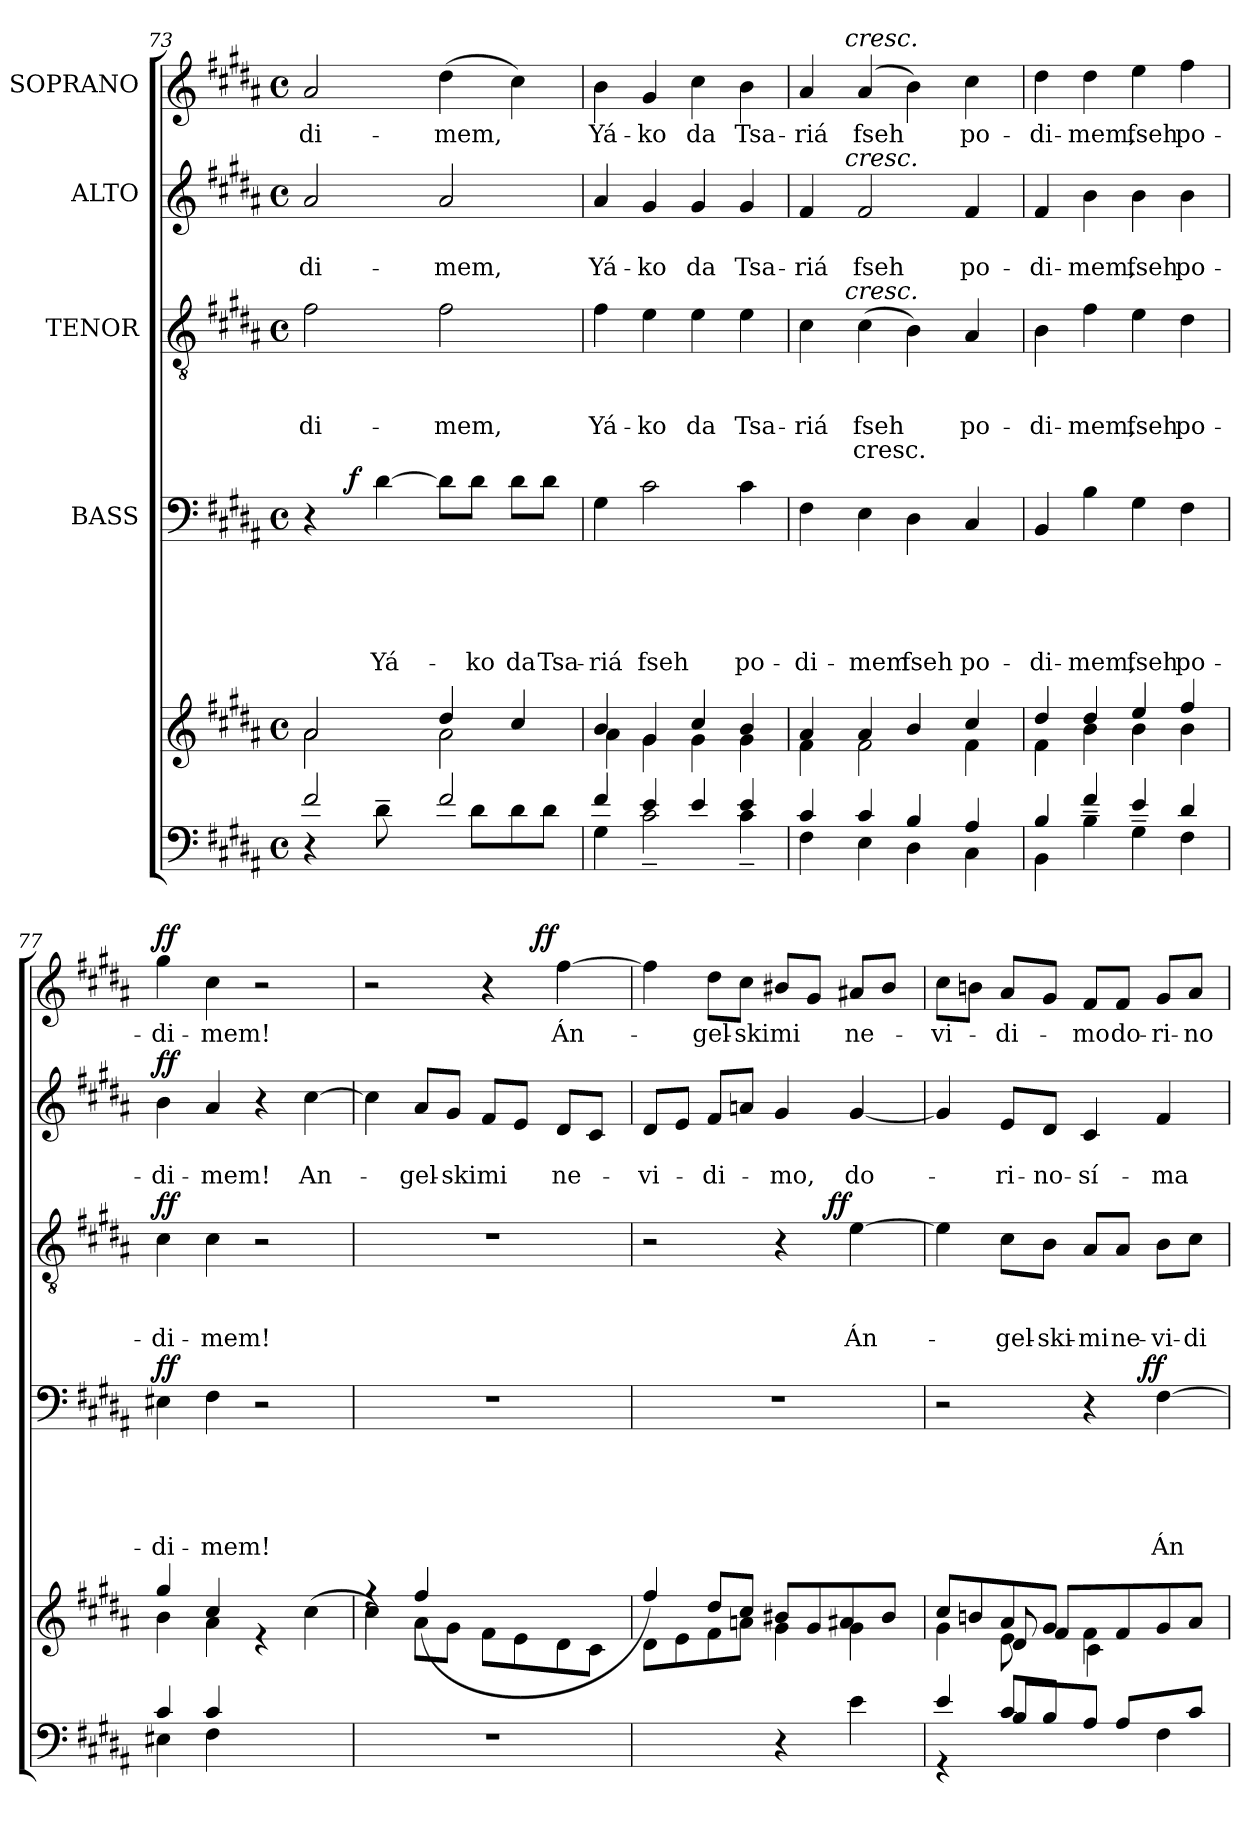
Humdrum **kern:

**kern	**kern	**kern	**text	**text	**text	**text	**text	**dynam	**kern	**text	**text	**text	**text	**dynam	**kern	**text	**text	**dynam	**kern	**text	**dynam
*part5	*part5	*part4	*part4	*part4	*part4	*part4	*part4	*part4	*part3	*part3	*part3	*part3	*part3	*part3	*part2	*part2	*part2	*part2	*part1	*part1	*part1
*staff6	*staff5	*staff4	*staff4	*staff4	*staff4	*staff4	*staff4	*staff4	*staff3	*staff3	*staff3	*staff3	*staff3	*staff3	*staff2	*staff2	*staff2	*staff2	*staff1	*staff1	*staff1
*	*	*I"BASS	*	*	*	*	*	*	*I"TENOR	*	*	*	*	*	*I"ALTO	*	*	*	*I"SOPRANO	*	*
*clefF4	*clefG2	*clefF4	*	*	*	*	*	*	*clefGv2	*	*	*	*	*	*clefG2	*	*	*	*clefG2	*	*
*k[f#c#g#d#a#]	*k[f#c#g#d#a#]	*k[f#c#g#d#a#]	*	*	*	*	*	*	*k[f#c#g#d#a#]	*	*	*	*	*	*k[f#c#g#d#a#]	*	*	*	*k[f#c#g#d#a#]	*	*
*B:	*B:	*B:	*	*	*	*	*	*	*B:	*	*	*	*	*	*B:	*	*	*	*B:	*	*
*M4/4	*M4/4	*M4/4	*	*	*	*	*	*	*M4/4	*	*	*	*	*	*M4/4	*	*	*	*M4/4	*	*
*met(c)	*met(c)	*met(c)	*	*	*	*	*	*	*met(c)	*	*	*	*	*	*met(c)	*	*	*	*met(c)	*	*
=73	=73	=73	=73	=73	=73	=73	=73	=73	=73	=73	=73	=73	=73	=73	=73	=73	=73	=73	=73	=73	=73
*^	*^	*	*	*	*	*	*	*	*	*	*	*	*	*	*	*	*	*	*	*	*
*	*^	*	*	*	*	*	*	*	*	*	*	*	*	*	*	*	*	*	*	*	*	*	*
!	!	!	!	!	!	!	!	!	!	!	!	!	!	!	!LO:LY:b	!	!	!	!	!LO:LY:b	!	!	!LO:LY:b	!
*	*	*	*	*	*^	*	*	*	*	*	*	*	*	*	*	*	*	*	*	*	*	*	*	*
2f#/	4rC	4ryy	2a#\	2a#/	4r	8ryy	.	.	.	.	.	.	2f#\	.	.	-di-	.	.	2a#/	.	-di-	.	2a#/	-di-	.
.	.	.	.	.	.	32ryy	.	.	.	.	.	.	.	.	.	.	.	.	.	.	.	.	.	.	.
!	!	!	!	!	!	!	!	!	!	!	!	!LO:DY:a	!	!	!	!	!	!	!	!	!	!	!	!	!
.	.	.	.	.	.	2ryy	.	.	.	.	.	f	.	.	.	.	.	.	.	.	.	.	.	.	.
!	!	!	!	!	!	!	!	!	!	!	!LO:LY:b	!	!	!	!	!	!	!	!	!	!	!	!	!	!
.	4d#\	8d#~>\	.	.	[>4d#\	.	.	.	.	.	Yá-	.	.	.	.	.	.	.	.	.	.	.	.	.	.
.	.	4ryy	.	.	.	.	.	.	.	.	.	.	.	.	.	.	.	.	.	.	.	.	.	.	.
!	!	!	!	!	!	!	!	!	!	!	!	!	!	!	!	!LO:LY:b	!	!	!	!	!LO:LY:b	!	!	!LO:LY:b	!
2ryy	2f#/	.	4dd#/	2a#\	8d#\L]	.	.	.	.	.	.	.	2f#\	.	.	-mem,	.	.	2a#/	.	-mem,	.	(>4dd#\	-mem,	.
!	!	!	!	!	!	!	!	!	!	!	!LO:LY:b	!	!	!	!	!	!	!	!	!	!	!	!	!	!
.	.	8d#\L	.	.	8d#\J	.	.	.	.	.	-ko	.	.	.	.	.	.	.	.	.	.	.	.	.	.
.	.	.	.	.	.	4ryy	.	.	.	.	.	.	.	.	.	.	.	.	.	.	.	.	.	.	.
!	!	!	!	!	!	!	!	!	!	!	!LO:LY:b	!	!	!	!	!	!	!	!	!	!	!	!	!	!
.	.	8d#\	4cc#/	.	8d#\L	.	.	.	.	.	da	.	.	.	.	.	.	.	.	.	.	.	4cc#\)	.	.
!	!	!	!	!	!	!	!	!	!	!	!LO:LY:b	!	!	!	!	!	!	!	!	!	!	!	!	!	!
.	.	8d#\J	.	.	8d#\J	.	.	.	.	.	Tsa-	.	.	.	.	.	.	.	.	.	.	.	.	.	.
.	.	.	.	.	.	16.ryy	.	.	.	.	.	.	.	.	.	.	.	.	.	.	.	.	.	.	.
=74	=74	=74	=74	=74	=74	=74	=74	=74	=74	=74	=74	=74	=74	=74	=74	=74	=74	=74	=74	=74	=74	=74	=74	=74	=74
!	!	!	!	!	!	!	!	!	!	!	!LO:LY:b	!	!	!	!	!LO:LY:b	!	!	!	!	!LO:LY:b	!	!	!LO:LY:b	!
*	*v	*v	*	*	*v	*v	*	*	*	*	*	*	*	*	*	*	*	*	*	*	*	*	*	*	*
4f#/	4G#\	4b/	4a#\	4G#\	.	.	.	.	-riá	.	4f#\	.	.	Yá-	.	.	4a#/	.	Yá-	.	4b\	Yá-	.
!	!	!	!	!	!	!	!	!	!LO:LY:b	!	!	!	!	!LO:LY:b	!	!	!	!	!LO:LY:b	!	!	!LO:LY:b	!
4e/	2c#~<\	4g#/	4g#\	2c#\	.	.	.	.	fseh	.	4e\	.	.	-ko	.	.	4g#/	.	-ko	.	4g#/	-ko	.
!	!	!	!	!	!	!	!	!	!	!	!	!	!	!LO:LY:b	!	!	!	!	!LO:LY:b	!	!	!LO:LY:b	!
4e/	.	4cc#/	4g#\	.	.	.	.	.	.	.	4e\	.	.	da	.	.	4g#/	.	da	.	4cc#\	da	.
!	!	!	!	!	!	!	!	!	!LO:LY:b	!	!	!	!	!LO:LY:b	!	!	!	!	!LO:LY:b	!	!	!LO:LY:b	!
4e/	4c#~<\	4g#\	4b/	4c#\	.	.	.	.	po-	.	4e\	.	.	Tsa-	.	.	4g#/	.	Tsa-	.	4b\	Tsa-	.
=75	=75	=75	=75	=75	=75	=75	=75	=75	=75	=75	=75	=75	=75	=75	=75	=75	=75	=75	=75	=75	=75	=75	=75
!	!	!	!	!	!	!	!	!	!LO:LY:b	!	!	!	!	!LO:LY:b	!	!	!	!	!LO:LY:b	!	!	!LO:LY:b	!
*	*	*	*	*	*	*	*	*	*	*	*^	*	*	*	*	*	*^	*	*	*	*^	*	*
4F#\	4c#/	4a#/	4f#\	4F#\	.	.	.	.	-di-	.	4c#\	8..ryy	.	.	-riá	.	.	4f#/	8..ryy	.	-riá	.	4a#/	8..ryy	-riá	.
!	!	!	!	!	!	!	!	!	!	!	!	!	!	!	!	!	!	!	!	!	!	!	!	!LO:TX:a:i:t=cresc.	!	!
!	!	!	!	!	!	!	!	!	!	!	!	!	!	!	!	!	!	!	!LO:TX:a:i:t=cresc.	!	!	!	!	!	!	!
!	!	!	!	!	!	!	!	!	!	!	!	!LO:TX:a:i:t=cresc.	!	!	!	!	!	!	!	!	!	!	!	!	!	!
.	.	.	.	.	.	.	.	.	.	.	.	2ryy	.	.	.	.	.	.	2ryy	.	.	.	.	2ryy	.	.
!	!	!	!	!	!	!	!	!	!LO:LY:b	!	!	!	!	!	!LO:LY:b	!LO:LY:b	!	!	!	!	!LO:LY:b	!	!	!	!LO:LY:b	!
4c#/	4E\	4a#/	2f#\	4E\	.	.	.	.	-mem	.	(>4c#\	.	.	.	fseh	cresc.	.	2f#/	.	.	fseh	.	(4a#/	.	fseh	.
!	!	!	!	!	!	!	!	!	!LO:LY:b	!	!	!	!	!	!	!	!	!	!	!	!	!	!	!	!	!
4B/	4D#\	4b/	.	4D#\	.	.	.	.	fseh	.	4B\)	.	.	.	.	.	.	.	.	.	.	.	4b\)	.	.	.
.	.	.	.	.	.	.	.	.	.	.	.	4ryy	.	.	.	.	.	.	4ryy	.	.	.	.	4ryy	.	.
!	!	!	!	!	!	!	!	!	!LO:LY:b	!	!	!	!	!	!LO:LY:b	!	!	!	!	!	!LO:LY:b	!	!	!	!LO:LY:b	!
4C#\	4A#/	4cc#/	4f#\	4C#/	.	.	.	.	po-	.	4A#/	.	.	.	po-	.	.	4f#/	.	.	po-	.	4cc#\	.	po-	.
.	.	.	.	.	.	.	.	.	.	.	.	32ryy	.	.	.	.	.	.	32ryy	.	.	.	.	32ryy	.	.
=76	=76	=76	=76	=76	=76	=76	=76	=76	=76	=76	=76	=76	=76	=76	=76	=76	=76	=76	=76	=76	=76	=76	=76	=76	=76	=76
!	!	!	!	!	!	!	!	!	!LO:LY:b	!	!	!	!	!	!LO:LY:b	!	!	!	!	!	!LO:LY:b	!	!	!	!LO:LY:b	!
*	*	*	*	*	*	*	*	*	*	*	*v	*v	*	*	*	*	*	*	*	*	*	*	*v	*v	*	*
*	*	*	*	*	*	*	*	*	*	*	*	*	*	*	*	*	*v	*v	*	*	*	*	*	*
4BB\	4B/	4dd#/	4f#\	4BB/	.	.	.	.	-di-	.	4B\	.	.	-di-	.	.	4f#/	.	-di-	.	4dd#\	-di-	.
!	!	!	!	!	!	!	!	!	!LO:LY:b	!	!	!	!	!LO:LY:b	!	!	!	!	!LO:LY:b	!	!	!LO:LY:b	!
4B~<\	4f#/	4dd#/	4b\	4B\	.	.	.	.	-mem,	.	4f#\	.	.	-mem,	.	.	4b\	.	-mem,	.	4dd#\	-mem,	.
!	!	!	!	!	!	!	!	!	!LO:LY:b	!	!	!	!	!LO:LY:b	!	!	!	!	!LO:LY:b	!	!	!LO:LY:b	!
4G#~<\	4e/	4ee/	4b\	4G#\	.	.	.	.	fseh	.	4e\	.	.	fseh	.	.	4b\	.	fseh	.	4ee\	fseh	.
!	!	!	!	!	!	!	!	!	!LO:LY:b	!	!	!	!	!LO:LY:b	!	!	!	!	!LO:LY:b	!	!	!LO:LY:b	!
4F#\	4d#/	4ff#/	4b\	4F#\	.	.	.	.	po-	.	4d#\	.	.	po-	.	.	4b\	.	po-	.	4ff#\	po-	.
!!LO:PB:g=z
=77	=77	=77	=77	=77	=77	=77	=77	=77	=77	=77	=77	=77	=77	=77	=77	=77	=77	=77	=77	=77	=77	=77	=77
!	!	!	!	!	!	!	!	!	!LO:LY:b	!LO:DY:a	!	!	!	!LO:LY:b	!	!LO:DY:a	!	!	!LO:LY:b	!LO:DY:a	!	!LO:LY:b	!LO:DY:a
4c#/	4E#X\	4b\	4gg#/	4E#X\	.	.	.	.	-di-	ff	4c#\	.	.	-di-	.	ff	4b\	.	-di-	ff	4gg#\	-di-	ff
!	!	!	!	!	!	!	!	!	!LO:LY:b	!	!	!	!	!LO:LY:b	!	!	!	!	!LO:LY:b	!	!	!LO:LY:b	!
4c#/	4F#\	4a#\	4cc#/	4F#\	.	.	.	.	-mem!	.	4c#\	.	.	-mem!	.	.	4a#/	.	-mem!	.	4cc#\	-mem!	.
2ryy	2ryy	4rd	2ryy	2r	.	.	.	.	.	.	2r	.	.	.	.	.	4r	.	.	.	2r	.	.
!	!	!	!	!	!	!	!	!	!	!	!	!	!	!	!	!	!	!	!LO:LY:b	!	!	!	!
.	.	(<4cc#\	.	.	.	.	.	.	.	.	.	.	.	.	.	.	[>4cc#\	.	An-	.	.	.	.
*v	*v	*	*	*	*	*	*	*	*	*	*	*	*	*	*	*	*	*	*	*	*	*	*
=78	=78	=78	=78	=78	=78	=78	=78	=78	=78	=78	=78	=78	=78	=78	=78	=78	=78	=78	=78	=78	=78	=78
*	*	*	*	*	*	*	*	*	*	*	*	*	*	*	*	*	*	*	*	*^	*	*
1r	4cc#\)	4ree	1r	.	.	.	.	.	.	1r	.	.	.	.	.	4cc#\]	.	.	.	2r	2ryy	.	.
!	!	!	!	!	!	!	!	!	!	!	!	!	!	!	!	!	!	!LO:LY:b	!	!	!	!	!
.	8a#\L	(4ff#/	.	.	.	.	.	.	.	.	.	.	.	.	.	8a#/L	.	-gel-	.	.	.	.	.
!	!	!	!	!	!	!	!	!	!	!	!	!	!	!	!	!	!	!LO:LY:b:rj	!	!	!	!	!
.	8g#\J	.	.	.	.	.	.	.	.	.	.	.	.	.	.	8g#/J	.	-ski	.	.	.	.	.
!	!	!	!	!	!	!	!	!	!	!	!	!	!	!	!	!	!	!LO:LY:b	!	!	!	!	!
.	8f#\L	2ryy	.	.	.	.	.	.	.	.	.	.	.	.	.	8f#/L	.	mi	.	4r	8.ryy	.	.
.	8e\	.	.	.	.	.	.	.	.	.	.	.	.	.	.	8e/J	.	.	.	.	.	.	.
!	!	!	!	!	!	!	!	!	!	!	!	!	!	!	!	!	!	!	!	!	!	!	!LO:DY:a
.	.	.	.	.	.	.	.	.	.	.	.	.	.	.	.	.	.	.	.	.	4ryy	.	ff
!	!	!	!	!	!	!	!	!	!	!	!	!	!	!	!	!	!	!LO:LY:b	!	!	!	!LO:LY:b	!
.	8d#\	.	.	.	.	.	.	.	.	.	.	.	.	.	.	8d#/L	.	ne-	.	[>4ff#\	.	Án-	.
.	8c#\J	.	.	.	.	.	.	.	.	.	.	.	.	.	.	8c#/J	.	.	.	.	.	.	.
.	.	.	.	.	.	.	.	.	.	.	.	.	.	.	.	.	.	.	.	.	16ryy	.	.
=79	=79	=79	=79	=79	=79	=79	=79	=79	=79	=79	=79	=79	=79	=79	=79	=79	=79	=79	=79	=79	=79	=79	=79
!	!	!	!	!	!	!	!	!	!	!	!	!	!	!	!	!	!	!LO:LY:b	!	!	!	!	!
*	*	*	*	*	*	*	*	*	*	*^	*	*	*	*	*	*	*	*	*	*v	*v	*	*
2ryy	8d#\L	4ff#/)	1r	.	.	.	.	.	.	2r	2ryy	.	.	.	.	.	8d#/L	.	-vi-	.	4ff#\]	.	.
.	8e\	.	.	.	.	.	.	.	.	.	.	.	.	.	.	.	8e/J	.	.	.	.	.	.
!	!	!	!	!	!	!	!	!	!	!	!	!	!	!	!	!	!	!	!LO:LY:b	!	!	!LO:LY:b	!
.	8f#\	8dd#/L	.	.	.	.	.	.	.	.	.	.	.	.	.	.	8f#/L	.	-di-	.	8dd#\L	-gel-	.
!	!	!	!	!	!	!	!	!	!	!	!	!	!	!	!	!	!	!	!	!	!	!LO:LY:b:rj	!
.	8an\J	8cc#/J	.	.	.	.	.	.	.	.	.	.	.	.	.	.	8an/J	.	.	.	8cc#\J	-ski	.
!	!	!	!	!	!	!	!	!	!	!	!	!	!	!	!	!	!	!	!LO:LY:b	!	!	!LO:LY:b	!
4rC	4g#\	8b#X/L	.	.	.	.	.	.	.	4r	8.ryy	.	.	.	.	.	4g#/	.	-mo,	.	8b#X/L	mi	.
.	.	8g#/	.	.	.	.	.	.	.	.	.	.	.	.	.	.	.	.	.	.	8g#/J	.	.
!	!	!	!	!	!	!	!	!	!	!	!	!	!	!	!	!LO:DY:a	!	!	!	!	!	!	!
.	.	.	.	.	.	.	.	.	.	.	4ryy	.	.	.	.	ff	.	.	.	.	.	.	.
!	!	!	!	!	!	!	!	!	!	!	!	!	!	!LO:LY:b	!	!	!	!	!LO:LY:b	!	!	!LO:LY:b	!
4e\	4g#\	8a#X/	.	.	.	.	.	.	.	[>4e\	.	.	.	Án-	.	.	[<4g#/	.	do-	.	8a#X/L	ne-	.
.	.	8b#/J	.	.	.	.	.	.	.	.	.	.	.	.	.	.	.	.	.	.	8b#/J	.	.
.	.	.	.	.	.	.	.	.	.	.	16ryy	.	.	.	.	.	.	.	.	.	.	.	.
=80	=80	=80	=80	=80	=80	=80	=80	=80	=80	=80	=80	=80	=80	=80	=80	=80	=80	=80	=80	=80	=80	=80	=80
*^	*	*^	*	*	*	*	*	*	*	*	*	*	*	*	*	*	*	*	*	*	*	*	*
*	*^	*	*	*	*	*	*	*	*	*	*	*	*	*	*	*	*	*	*	*	*	*	*	*	*
!	!	!	!	!	!	!	!	!	!	!	!	!	!	!	!	!	!	!	!	!	!	!	!	!	!LO:LY:b	!
*	*	*	*	*	*	*^	*	*	*	*	*	*	*v	*v	*	*	*	*	*	*	*	*	*	*	*	*
4e/	4ryy	4rFF	8cc#/L	4g#\	4ryy	2r	2ryy	.	.	.	.	.	.	4e\]	.	.	.	.	.	4g#/]	.	.	.	8cc#\L	-vi-	.
.	.	.	8bn/	.	.	.	.	.	.	.	.	.	.	.	.	.	.	.	.	.	.	.	.	8bn\J	.	.
!	!	!	!	!	!	!	!	!	!	!	!	!	!	!	!	!	!LO:LY:b	!	!	!	!	!LO:LY:b	!	!	!LO:LY:b	!
8c#/L	8B/L	2ryy	8a#/	8e\	8d#/	.	.	.	.	.	.	.	.	8c#\L	.	.	-gel-	.	.	8e/L	.	-ri-	.	8a#/L	-di-	.
!	!	!	!	!	!	!	!	!	!	!	!	!	!	!	!	!	!LO:LY:b	!	!	!	!	!LO:LY:b	!	!	!	!
8B/J	8ryy	.	8g#/J	8f#/L	8ryy	.	.	.	.	.	.	.	.	8B\J	.	.	-ski-	.	.	8d#/J	.	-no-	.	8g#/J	.	.
!	!	!	!	!	!	!	!	!	!	!	!	!	!	!	!	!	!LO:LY:b:rj	!	!	!	!	!LO:LY:b	!	!	!LO:LY:b	!
2ryy	8A#/J	.	4f#\	8ryy	4c#\	4r	8..ryy	.	.	.	.	.	.	8A#/L	.	.	-mi	.	.	4c#/	.	-sí-	.	8f#/L	-mo	.
!	!	!	!	!	!	!	!	!	!	!	!	!	!	!	!	!	!LO:LY:b	!	!	!	!	!	!	!	!LO:LY:b	!
.	8A#/L	.	.	8f#/	.	.	.	.	.	.	.	.	.	8A#/J	.	.	ne-	.	.	.	.	.	.	8f#/J	do-	.
!	!	!	!	!	!	!	!	!	!	!	!	!	!LO:DY:a	!	!	!	!	!	!	!	!	!	!	!	!	!
.	.	.	.	.	.	.	4ryy	.	.	.	.	.	ff	.	.	.	.	.	.	.	.	.	.	.	.	.
!	!	!	!	!	!	!	!	!	!	!	!	!LO:LY:b	!	!	!	!	!LO:LY:b	!	!	!	!	!LO:LY:b	!	!	!LO:LY:b	!
.	8ryy	4F#\	4ryy	8g#/	4ryy	[<4F#\	.	.	.	.	.	Án-	.	8B\L	.	.	-vi-	.	.	4f#/	.	-ma	.	8g#/L	-ri-	.
!	!	!	!	!	!	!	!	!	!	!	!	!	!	!	!	!	!LO:LY:b:rj	!	!	!	!	!	!	!	!LO:LY:b:rj	!
.	8c#/J	.	.	8a#/J	.	.	.	.	.	.	.	.	.	8c#\J	.	.	-di-	.	.	.	.	.	.	8a#/J	-no	.
.	.	.	.	.	.	.	32ryy	.	.	.	.	.	.	.	.	.	.	.	.	.	.	.	.	.	.	.
*v	*v	*v	*	*	*	*v	*v	*	*	*	*	*	*	*	*	*	*	*	*	*	*	*	*	*	*	*
*	*v	*v	*v	*	*	*	*	*	*	*	*	*	*	*	*	*	*	*	*	*	*	*	*
=	=	=	=	=	=	=	=	=	=	=	=	=	=	=	=	=	=	=	=	=	=
*-	*-	*-	*-	*-	*-	*-	*-	*-	*-	*-	*-	*-	*-	*-	*-	*-	*-	*-	*-	*-	*-
